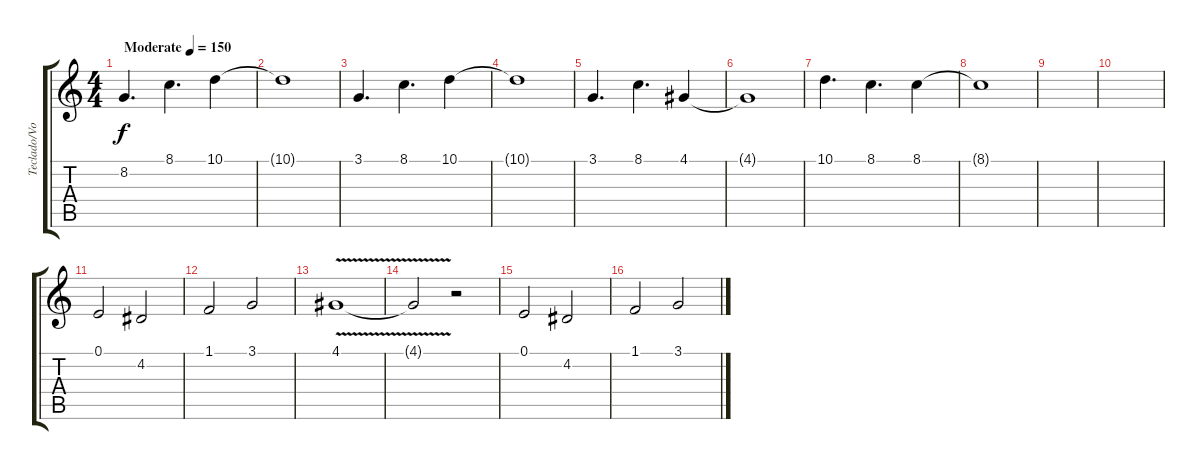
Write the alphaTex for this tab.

\track ("Teclado/Voz" "Teclado/Vo") {instrument harmonica}
\staff {score tabs}
\tuning (E4 B3 G3 D3 A2 E2) {hide}
\ts (4 4)
\tempo (150 "Moderate")
\clef g2
\ks c
8.2.4{d dy f instrument harmonica} 8.1.4{d} 10.1.4 |
10.1{t}.1 |
3.1.4{d} 8.1.4{d} 10.1.4 |
10.1{t}.1 |
3.1.4{d} 8.1.4{d} 4.1.4 |
4.1{t}.1 |
10.1.4{d} 8.1.4{d} 8.1.4 |
8.1{t}.1 |
|
|
0.1.2 4.2.2 |
1.1.2 3.1.2 |
4.1{v}.1 |
4.1{t}.2 r.2 |
0.1.2 4.2.2 |
1.1.2 3.1.2
